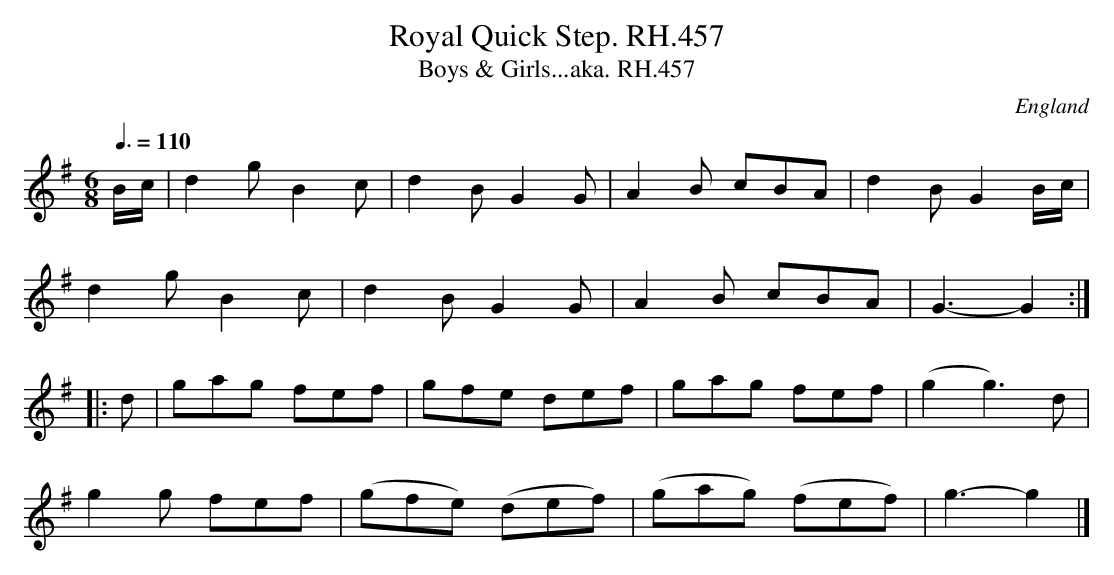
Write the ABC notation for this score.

X:1
T:Royal Quick Step. RH.457
T:Boys & Girls...aka. RH.457
L:1/8
M:6/8
O:England
Q:3/8=110
K:G
B/c/|d2g B2c|d2B G2G|A2B cBA|d2B G2B/c/|!
d2g B2c|d2B G2G|A2B cBA|G3- G2:|!
|:d|gag fef|gfe def|gag fef|(g2g3)d|!
g2g fef|(gfe) (def)|(gag) (fef)|g3- g2|]
